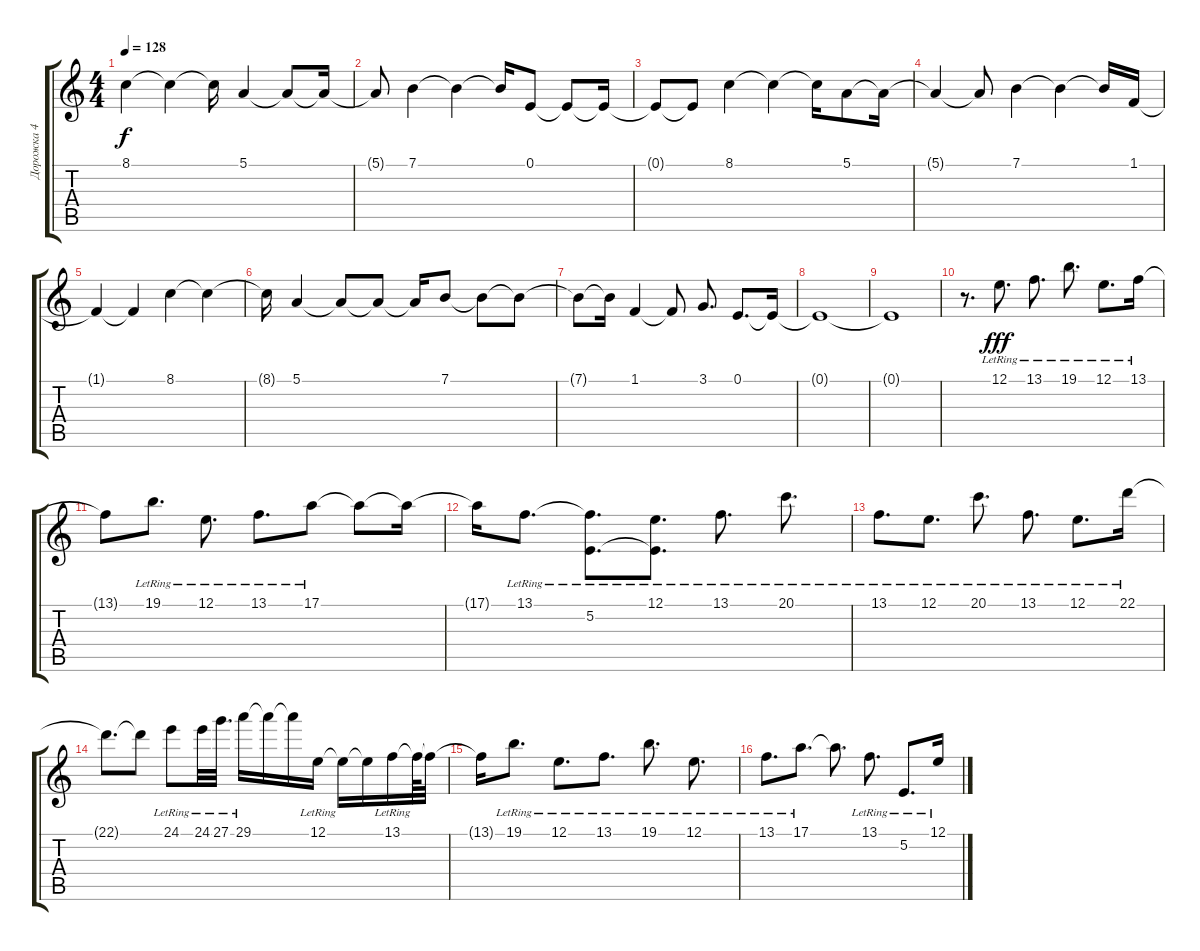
\track ("Дорожка 4" "Дорожка 4") {instrument musicbox}
\staff {score tabs}
\tuning (E4 B3 G3 D3 A2 E2) {hide}
\ts (4 4)
\tempo 128
\clef g2
\ks c
8.1.4{dy f} 8.1{t}.4 8.1{t}.16 5.1.4 5.1{t}.8 5.1{t}.16 |
5.1{t}.8 7.1.4 7.1{t}.4 7.1{t}.16 0.1.8 0.1{t}.8 0.1{t}.16 |
0.1{t}.8 0.1{t}.8 8.1.4 8.1{t}.4 8.1{t}.16 5.1.8 5.1{t}.16 |
5.1{t}.4 5.1{t}.8 7.1.4 7.1{t}.4 7.1{t}.16 1.1.16 |
1.1{t}.4 1.1{t}.4 8.1.4 8.1{t}.4 |
8.1{t}.16 5.1.4 5.1{t}.8 5.1{t}.8 5.1{t}.16 7.1.8 7.1{t}.8 7.1{t}.8 |
7.1{t}.8 7.1{t}.16 1.1.4 1.1{t}.8 3.1.8{d} 0.1.8{d} 0.1{t}.16 |
0.1{t}.1 |
0.1{t}.1 |
r.8{d instrument brightacousticpiano} 12.1{lr}.8{d dy fff} 13.1{lr}.8{d} 19.1{lr}.8{d} 12.1{lr}.8{d} 13.1{lr}.16 |
13.1{t}.8 19.1{lr}.8{d} 12.1{lr}.8{d} 13.1{lr}.8{d} 17.1{lr}.8 17.1{t}.8 17.1{t}.16 |
17.1{t}.16 13.1{lr}.8{d} (13.1{t} 5.2{lr}).8{d} (12.1{lr} 5.2{t}).8{d} 13.1{lr}.8{d} 20.1{lr}.8{d} |
13.1{lr}.8{d} 12.1{lr}.8{d} 20.1{lr}.8{d} 13.1{lr}.8{d} 12.1{lr}.8{d} 22.1{lr}.16 |
22.1{t}.8{d} 22.1{t}.8 24.1{lr}.8 24.1{lr}.32 27.1{lr}.32{d} 29.1{lr}.16 29.1{t}.16 29.1{t}.16 12.1{lr}.16 12.1{t}.16 12.1{t}.16 13.1{lr}.16 13.1{t}.64 13.1{t}.32 |
13.1{t}.16 19.1{lr}.8{d} 12.1{lr}.8{d} 13.1{lr}.8{d} 19.1{lr}.8{d} 12.1{lr}.8{d} |
13.1{lr}.8{d} 17.1{lr}.8{d} 17.1{t}.8{d} 13.1{lr}.8{d} 5.2{lr}.8{d} 12.1{lr}.16
